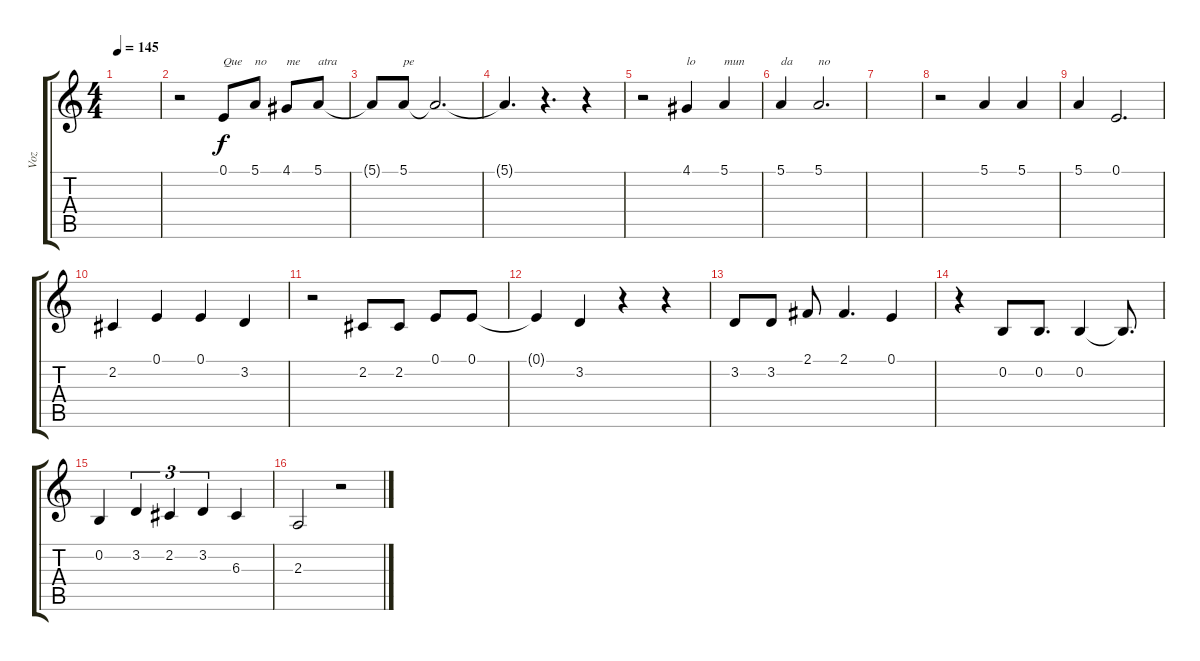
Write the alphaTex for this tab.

\track ("Voz" "Voz") {instrument altosax}
\staff {score tabs}
\tuning (E4 B3 G3 D3 A2 E2) {hide}
\ts (4 4)
\tempo 145
\clef g2
\ks c
|
r.2 0.1.8{txt "Que"} 5.1.8{txt "no"} 4.1.8{txt "me"} 5.1.8{txt "atra"} |
5.1{t}.8 5.1.8{txt "pe"} 5.1{t}.2{d} |
5.1{t}.4{d} r.4{d} r.4 |
r.2 4.1.4{txt "lo"} 5.1.4{txt "mun"} |
5.1.4{txt "da"} 5.1.2{d txt "no"} |
|
r.2 5.1.4 5.1.4 |
5.1.4 0.1.2{d} |
2.2.4 0.1.4 0.1.4 3.2.4 |
r.2 2.2.8 2.2.8 0.1.8 0.1.8 |
0.1{t}.4 3.2.4 r.4 r.4 |
3.2.8 3.2.8 2.1.8 2.1.4{d} 0.1.4 |
r.4 0.2.8 0.2.8{d} 0.2.4 0.2{t}.8{d} |
0.2.4 3.2.4{tu (3 2)} 2.2.4{tu (3 2)} 3.2.4{tu (3 2)} 6.3.4 |
2.3.2 r.2
